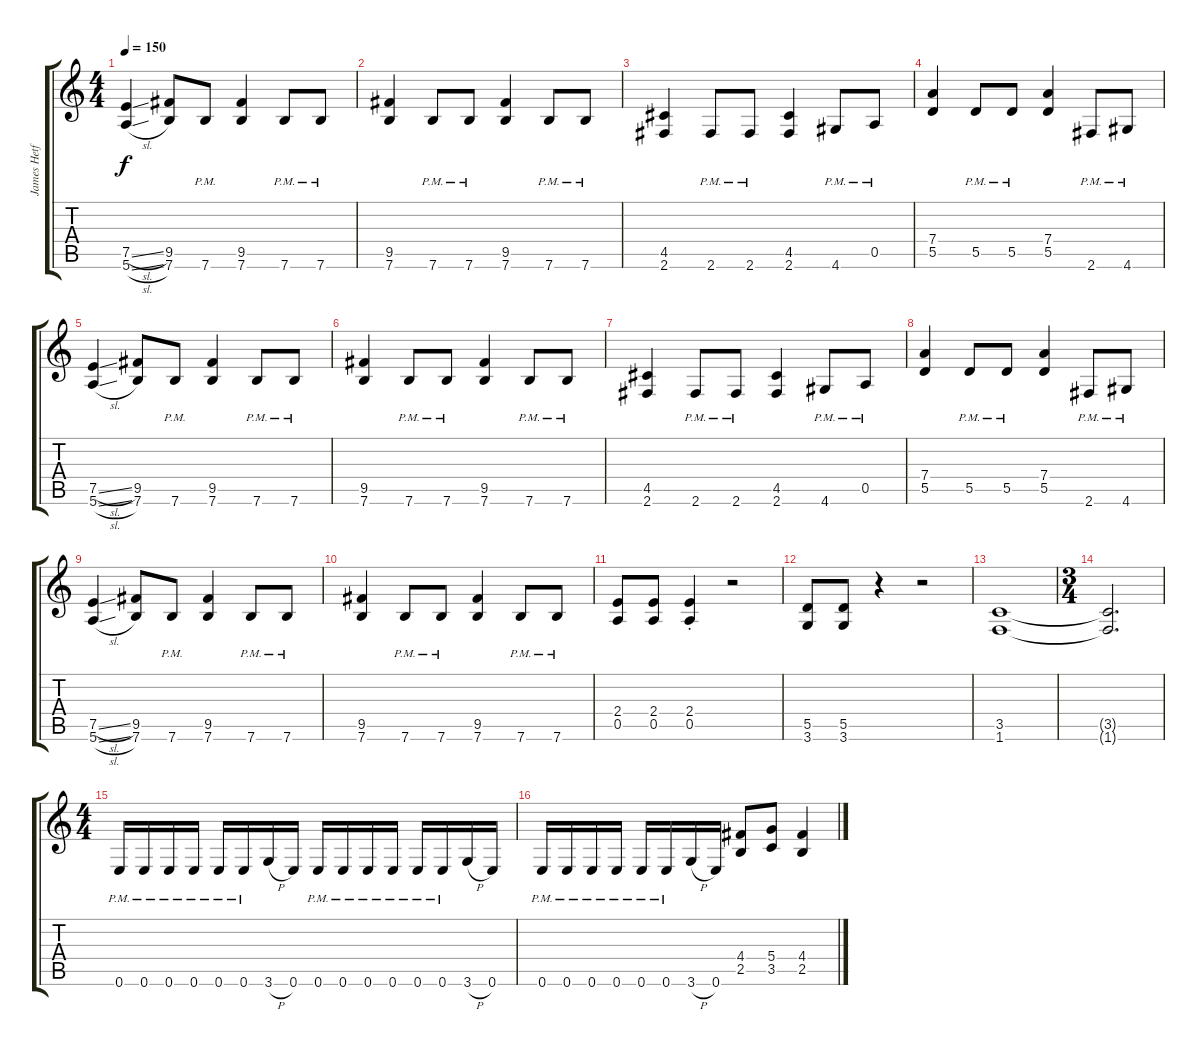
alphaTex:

\track ("James Hetfield" "James Hetf") {instrument distortionguitar}
\staff {score tabs}
\tuning (E4 B3 G3 D3 A2 E2) {hide}
\ts (4 4)
\tempo 150
\clef g2
\ks c
(7.5{sl} 5.6{sl}).4{dy f} (9.5 7.6).8 7.6{pm}.8 (9.5 7.6).4 7.6{pm}.8 7.6{pm}.8 |
(9.5 7.6).4 7.6{pm}.8 7.6{pm}.8 (9.5 7.6).4 7.6{pm}.8 7.6{pm}.8 |
(4.5 2.6).4 2.6{pm}.8 2.6{pm}.8 (4.5 2.6).4 4.6{pm}.8 0.5{pm}.8 |
(7.4 5.5).4 5.5{pm}.8 5.5{pm}.8 (7.4 5.5).4 2.6{pm}.8 4.6{pm}.8 |
(7.5{sl} 5.6{sl}).4 (9.5 7.6).8 7.6{pm}.8 (9.5 7.6).4 7.6{pm}.8 7.6{pm}.8 |
(9.5 7.6).4 7.6{pm}.8 7.6{pm}.8 (9.5 7.6).4 7.6{pm}.8 7.6{pm}.8 |
(4.5 2.6).4 2.6{pm}.8 2.6{pm}.8 (4.5 2.6).4 4.6{pm}.8 0.5{pm}.8 |
(7.4 5.5).4 5.5{pm}.8 5.5{pm}.8 (7.4 5.5).4 2.6{pm}.8 4.6{pm}.8 |
(7.5{sl} 5.6{sl}).4 (9.5 7.6).8 7.6{pm}.8 (9.5 7.6).4 7.6{pm}.8 7.6{pm}.8 |
(9.5 7.6).4 7.6{pm}.8 7.6{pm}.8 (9.5 7.6).4 7.6{pm}.8 7.6{pm}.8 |
(2.4 0.5).8 (2.4 0.5).8 (2.4{st} 0.5{st}).4 r.2 |
(5.5 3.6).8 (5.5 3.6).8 r.4 r.2 |
(3.5 1.6).1 |
\ts (3 4)
(3.5{t} 1.6{t}).2{d} |
\ts (4 4)
0.6{pm}.16 0.6{pm}.16 0.6{pm}.16 0.6{pm}.16 0.6{pm}.16 0.6{pm}.16 3.6{h}.16 0.6.16 0.6{pm}.16 0.6{pm}.16 0.6{pm}.16 0.6{pm}.16 0.6{pm}.16 0.6{pm}.16 3.6{h}.16 0.6.16 |
0.6{pm}.16 0.6{pm}.16 0.6{pm}.16 0.6{pm}.16 0.6{pm}.16 0.6{pm}.16 3.6{h}.16 0.6.16 (4.4 2.5).8 (5.4 3.5).8 (4.4 2.5).4
